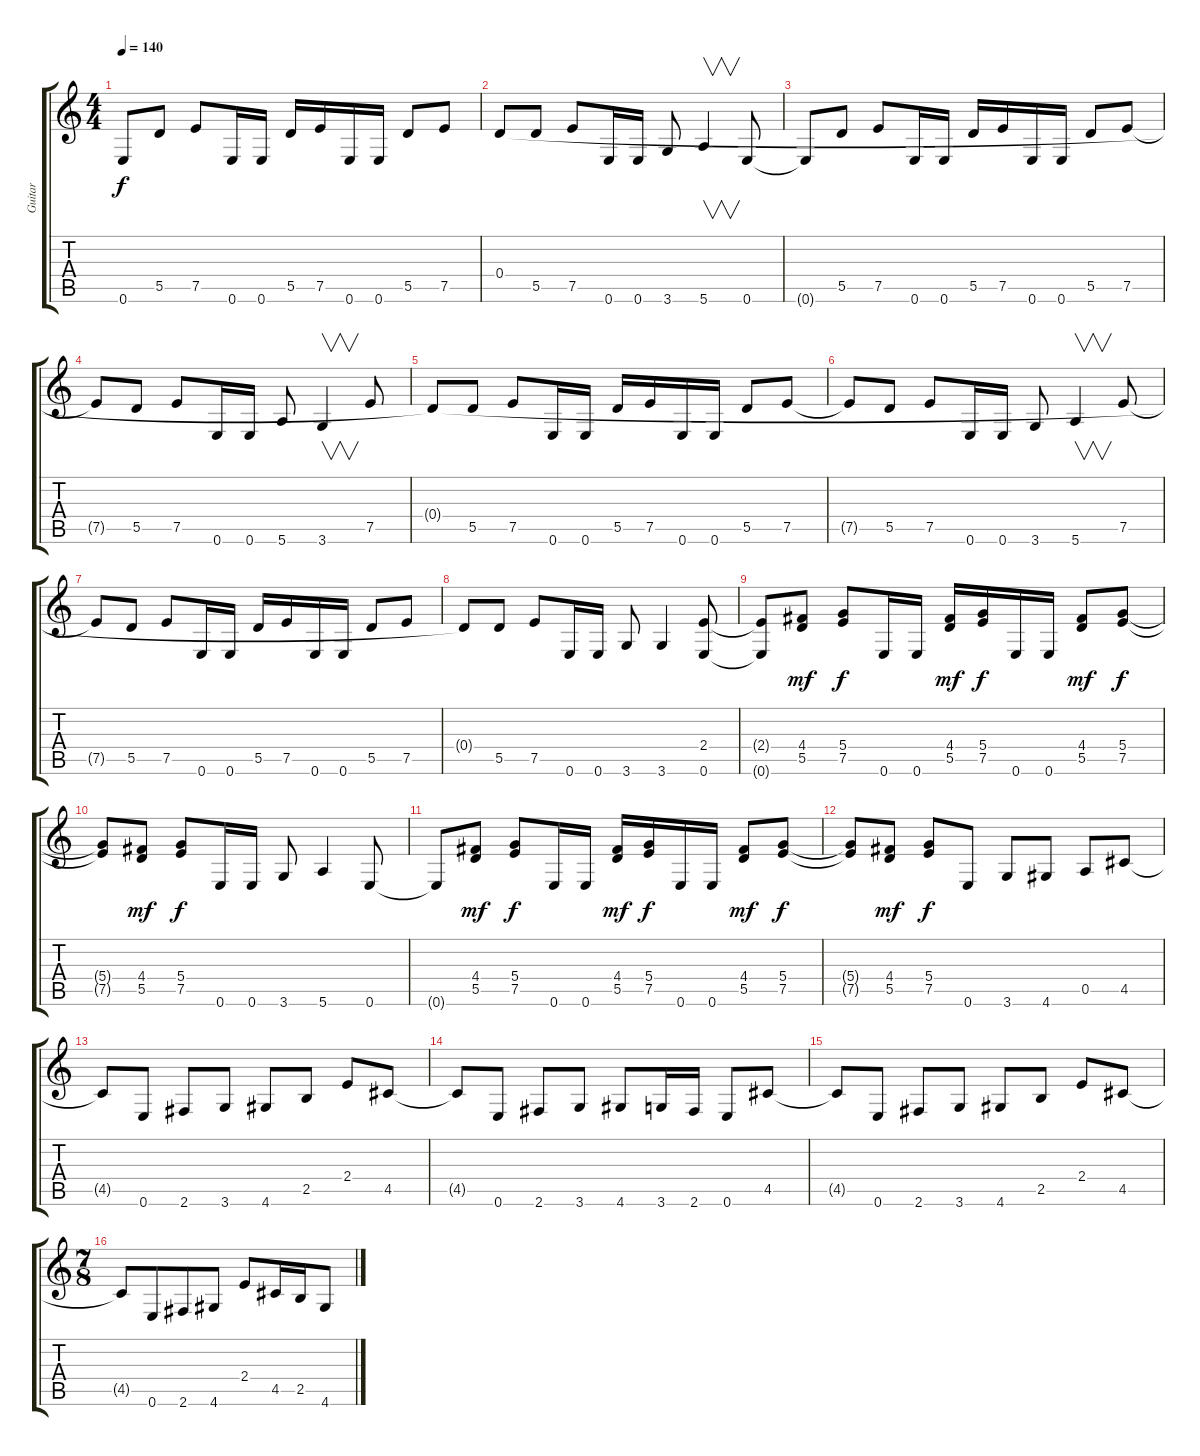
\track ("Guitar" "Guitar") {instrument distortionguitar}
\staff {score tabs}
\tuning (E4 B3 G3 D3 A2 E2) {hide}
\ts (4 4)
\tempo 140
\clef g2
\ks c
0.6{t}.8{dy f} 5.5.8 7.5.8 0.6.16 0.6.16 5.5.16 7.5.16 0.6.16 0.6.16 5.5.8 7.5.8 |
0.4.8 5.5.8 7.5.8 0.6.16 0.6.16 3.6.8 5.6.4{v} 0.6.8 |
0.6{t}.8 5.5.8 7.5.8 0.6.16 0.6.16 5.5.16 7.5.16 0.6.16 0.6.16 5.5.8 7.5.8 |
7.5{t}.8 5.5.8 7.5.8 0.6.16 0.6.16 5.6.8 3.6.4{v} 7.5.8 |
0.4{t}.8 5.5.8 7.5.8 0.6.16 0.6.16 5.5.16 7.5.16 0.6.16 0.6.16 5.5.8 7.5.8 |
7.5{t}.8 5.5.8 7.5.8 0.6.16 0.6.16 3.6.8 5.6.4{v} 7.5.8 |
7.5{t}.8 5.5.8 7.5.8 0.6.16 0.6.16 5.5.16 7.5.16 0.6.16 0.6.16 5.5.8 7.5.8 |
0.4{t}.8 5.5.8 7.5.8 0.6.16 0.6.16 3.6.8 3.6.4 (2.4 0.6).8 |
(2.4{t} 0.6{t}).8 (4.4 5.5).8{dy mf} (5.4 7.5).8{dy f} 0.6.16 0.6.16 (4.4 5.5).16{dy mf} (5.4 7.5).16{dy f} 0.6.16 0.6.16 (4.4 5.5).8{dy mf} (5.4 7.5).8{dy f} |
(5.4{t} 7.5{t}).8 (4.4 5.5).8{dy mf} (5.4 7.5).8{dy f} 0.6.16 0.6.16 3.6.8 5.6.4 0.6.8 |
0.6{t}.8 (4.4 5.5).8{dy mf} (5.4 7.5).8{dy f} 0.6.16 0.6.16 (4.4 5.5).16{dy mf} (5.4 7.5).16{dy f} 0.6.16 0.6.16 (4.4 5.5).8{dy mf} (5.4 7.5).8{dy f} |
(5.4{t} 7.5{t}).8 (4.4 5.5).8{dy mf} (5.4 7.5).8{dy f} 0.6.8 3.6.8 4.6.8 0.5.8 4.5.8 |
4.5{t}.8 0.6.8 2.6.8 3.6.8 4.6.8 2.5.8 2.4.8 4.5.8 |
4.5{t}.8 0.6.8 2.6.8 3.6.8 4.6.8 3.6.16 2.6.16 0.6.8 4.5.8 |
4.5{t}.8 0.6.8 2.6.8 3.6.8 4.6.8 2.5.8 2.4.8 4.5.8 |
\ts (7 8)
4.5{t}.8 0.6.8 2.6.8 4.6.8 2.4.8 4.5.16 2.5.16 4.6.8
